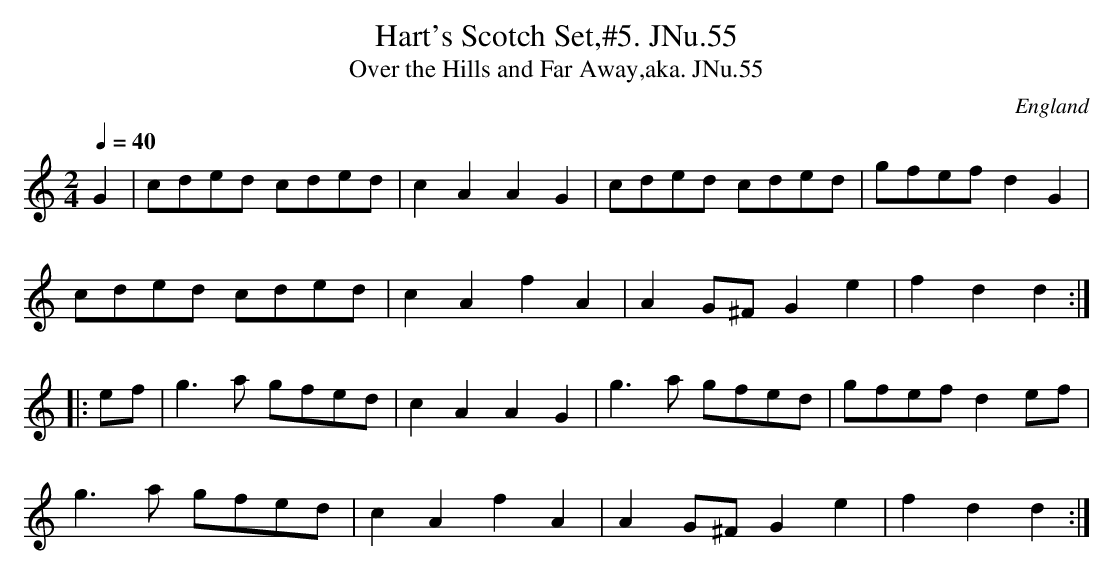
X:1
T:Hart's Scotch Set,#5. JNu.55
T:Over the Hills and Far Away,aka. JNu.55
M:2/4
L:1/4
Q:40
O:England
K:C
G|c/d/e/d/ c/d/e/d/|cA AG|c/d/e/d/ c/d/e/d/|
g/f/e/f/ dG|!c/d/e/d/ c/d/e/d/|
cA fA|AG/^F/ Ge|fd d::!
e/f/|g3/2a/2 g/f/e/d/|cA AG|g3/2a/2 g/f/e/d/|
g/f/e/f/ de/f/|!
g3/2a/2 g/f/e/d/|cA fA|AG/^F/ Ge|fd d:|]
